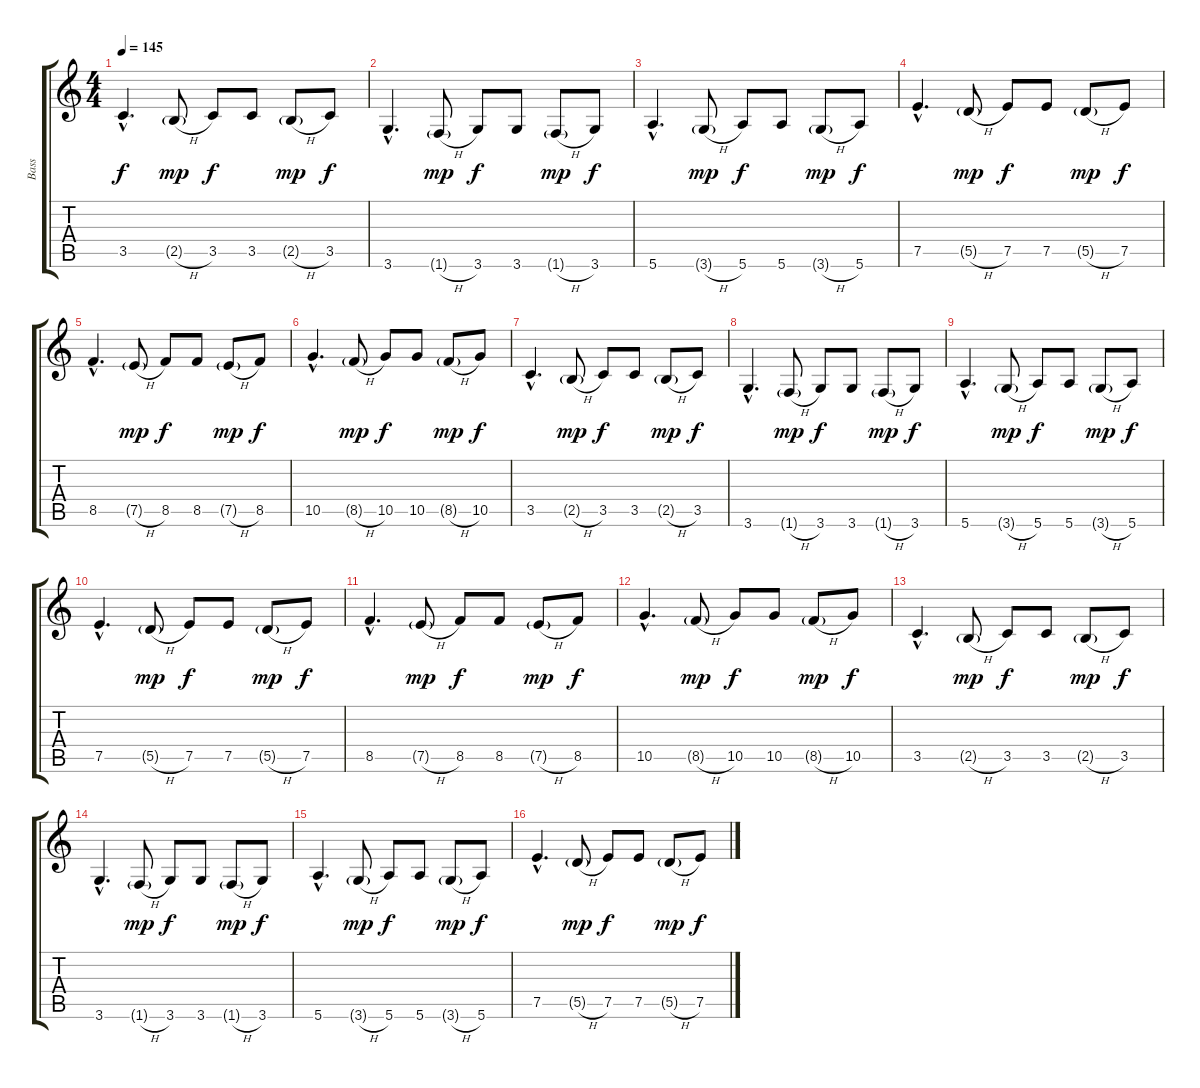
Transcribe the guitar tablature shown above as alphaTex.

\track ("Bass" "Bass") {instrument synthbass2}
\staff {score tabs}
\tuning (E4 B3 G3 D3 A2 E2) {hide}
\ts (4 4)
\tempo 145
\clef g2
\ks c
3.5{hac}.4{d dy f} 2.5{h g}.8{dy mp} 3.5.8{dy f} 3.5.8 2.5{h g}.8{dy mp} 3.5.8{dy f} |
3.6{hac}.4{d} 1.6{h g}.8{dy mp} 3.6.8{dy f} 3.6.8 1.6{h g}.8{dy mp} 3.6.8{dy f} |
5.6{hac}.4{d} 3.6{h g}.8{dy mp} 5.6.8{dy f} 5.6.8 3.6{h g}.8{dy mp} 5.6.8{dy f} |
7.5{hac}.4{d} 5.5{h g}.8{dy mp} 7.5.8{dy f} 7.5.8 5.5{h g}.8{dy mp} 7.5.8{dy f} |
8.5{hac}.4{d} 7.5{h g}.8{dy mp} 8.5.8{dy f} 8.5.8 7.5{h g}.8{dy mp} 8.5.8{dy f} |
10.5{hac}.4{d} 8.5{h g}.8{dy mp} 10.5.8{dy f} 10.5.8 8.5{h g}.8{dy mp} 10.5.8{dy f} |
3.5{hac}.4{d} 2.5{h g}.8{dy mp} 3.5.8{dy f} 3.5.8 2.5{h g}.8{dy mp} 3.5.8{dy f} |
3.6{hac}.4{d} 1.6{h g}.8{dy mp} 3.6.8{dy f} 3.6.8 1.6{h g}.8{dy mp} 3.6.8{dy f} |
5.6{hac}.4{d} 3.6{h g}.8{dy mp} 5.6.8{dy f} 5.6.8 3.6{h g}.8{dy mp} 5.6.8{dy f} |
7.5{hac}.4{d} 5.5{h g}.8{dy mp} 7.5.8{dy f} 7.5.8 5.5{h g}.8{dy mp} 7.5.8{dy f} |
8.5{hac}.4{d} 7.5{h g}.8{dy mp} 8.5.8{dy f} 8.5.8 7.5{h g}.8{dy mp} 8.5.8{dy f} |
10.5{hac}.4{d} 8.5{h g}.8{dy mp} 10.5.8{dy f} 10.5.8 8.5{h g}.8{dy mp} 10.5.8{dy f} |
3.5{hac}.4{d} 2.5{h g}.8{dy mp} 3.5.8{dy f} 3.5.8 2.5{h g}.8{dy mp} 3.5.8{dy f} |
3.6{hac}.4{d} 1.6{h g}.8{dy mp} 3.6.8{dy f} 3.6.8 1.6{h g}.8{dy mp} 3.6.8{dy f} |
5.6{hac}.4{d} 3.6{h g}.8{dy mp} 5.6.8{dy f} 5.6.8 3.6{h g}.8{dy mp} 5.6.8{dy f} |
7.5{hac}.4{d} 5.5{h g}.8{dy mp} 7.5.8{dy f} 7.5.8 5.5{h g}.8{dy mp} 7.5.8{dy f}
